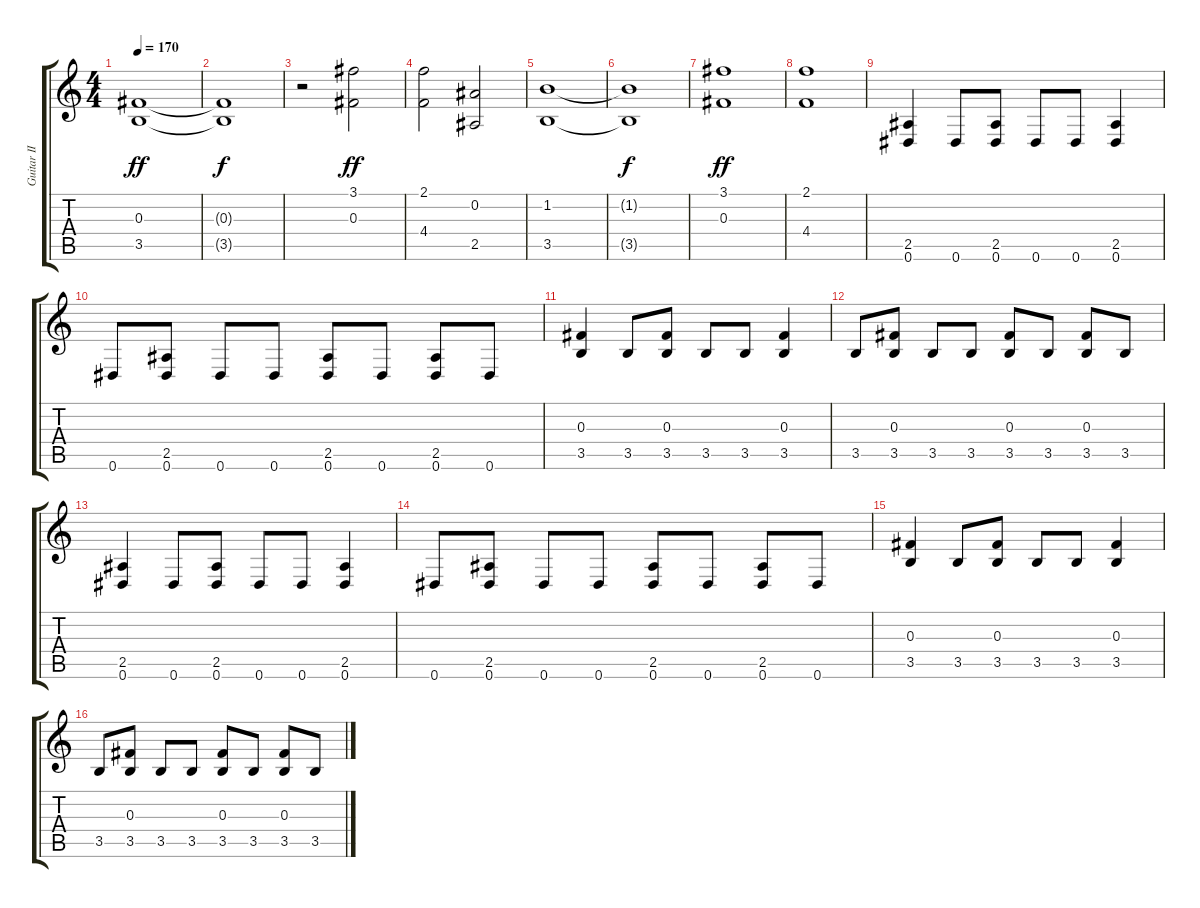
\track ("Guitar II" "Guitar II") {instrument distortionguitar}
\staff {score tabs}
\tuning (Eb4 Bb3 Gb3 Db3 Ab2 Eb2) {hide}
\ts (4 4)
\tempo 170
\clef g2
\ks c
(0.3 3.5).1{dy ff} |
(0.3{t} 3.5{t}).1{dy f} |
r.2 (3.1 0.3).2{dy ff} |
(2.1 4.4).2 (0.2 2.5).2 |
(1.2 3.5).1 |
(1.2{t} 3.5{t}).1{dy f} |
(3.1 0.3).1{dy ff} |
(2.1 4.4).1 |
(2.5 0.6).4 0.6.8 (2.5 0.6).8 0.6.8 0.6.8 (2.5 0.6).4 |
0.6.8 (2.5 0.6).8 0.6.8 0.6.8 (2.5 0.6).8 0.6.8 (2.5 0.6).8 0.6.8 |
(0.3 3.5).4 3.5.8 (0.3 3.5).8 3.5.8 3.5.8 (0.3 3.5).4 |
3.5.8 (0.3 3.5).8 3.5.8 3.5.8 (0.3 3.5).8 3.5.8 (0.3 3.5).8 3.5.8 |
(2.5 0.6).4 0.6.8 (2.5 0.6).8 0.6.8 0.6.8 (2.5 0.6).4 |
0.6.8 (2.5 0.6).8 0.6.8 0.6.8 (2.5 0.6).8 0.6.8 (2.5 0.6).8 0.6.8 |
(0.3 3.5).4 3.5.8 (0.3 3.5).8 3.5.8 3.5.8 (0.3 3.5).4 |
3.5.8 (0.3 3.5).8 3.5.8 3.5.8 (0.3 3.5).8 3.5.8 (0.3 3.5).8 3.5.8
